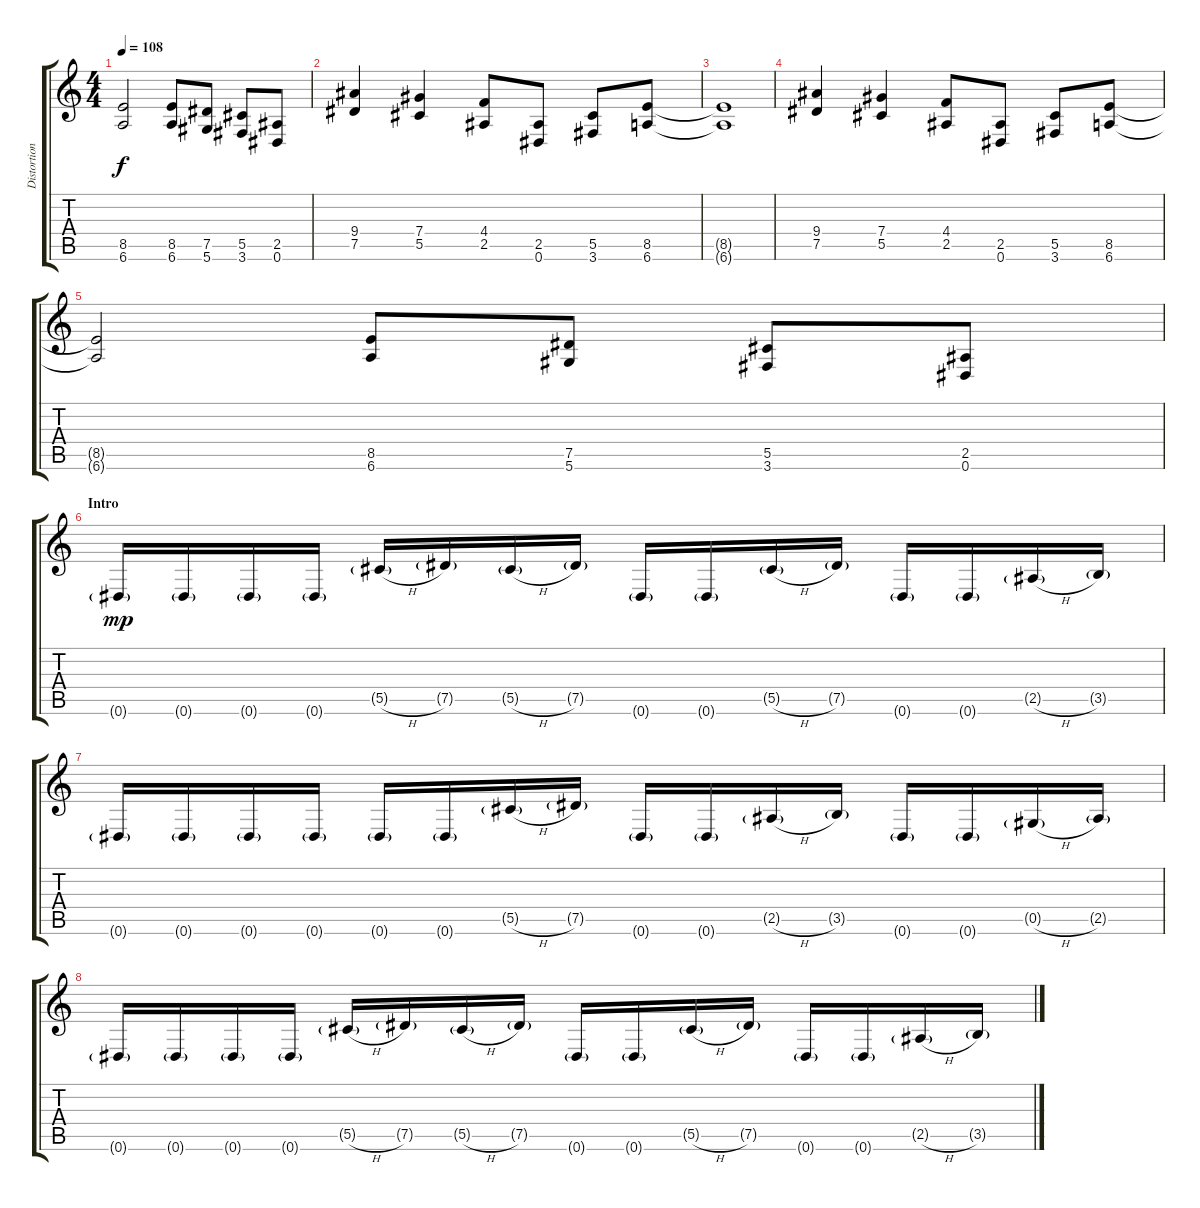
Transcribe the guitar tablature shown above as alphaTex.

\track ("Distortion Guitar" "Distortion") {instrument distortionguitar}
\staff {score tabs}
\tuning (Eb4 Bb3 Gb3 Db3 Ab2 Eb2) {hide}
\ts (4 4)
\tempo 108
\clef g2
\ks c
(8.5{t} 6.6{t}).2{dy f} (8.5 6.6).8 (7.5 5.6).8 (5.5 3.6).8 (2.5 0.6).8 |
(9.4 7.5).4 (7.4 5.5).4 (4.4 2.5).8 (2.5 0.6).8 (5.5 3.6).8 (8.5 6.6).8 |
(8.5{t} 6.6{t}).1 |
(9.4 7.5).4 (7.4 5.5).4 (4.4 2.5).8 (2.5 0.6).8 (5.5 3.6).8 (8.5 6.6).8 |
(8.5{t} 6.6{t}).2 (8.5 6.6).8 (7.5 5.6).8 (5.5 3.6).8 (2.5 0.6).8 |
\section ("" "Intro")
0.6{g}.16{dy mp} 0.6{g}.16 0.6{g}.16 0.6{g}.16 5.5{h g}.16 7.5{g}.16 5.5{h g}.16 7.5{g}.16 0.6{g}.16 0.6{g}.16 5.5{h g}.16 7.5{g}.16 0.6{g}.16 0.6{g}.16 2.5{h g}.16 3.5{g}.16 |
0.6{g}.16 0.6{g}.16 0.6{g}.16 0.6{g}.16 0.6{g}.16 0.6{g}.16 5.5{h g}.16 7.5{g}.16 0.6{g}.16 0.6{g}.16 2.5{h g}.16 3.5{g}.16 0.6{g}.16 0.6{g}.16 0.5{h g}.16 2.5{g}.16 |
0.6{g}.16 0.6{g}.16 0.6{g}.16 0.6{g}.16 5.5{h g}.16 7.5{g}.16 5.5{h g}.16 7.5{g}.16 0.6{g}.16 0.6{g}.16 5.5{h g}.16 7.5{g}.16 0.6{g}.16 0.6{g}.16 2.5{h g}.16 3.5{g}.16
